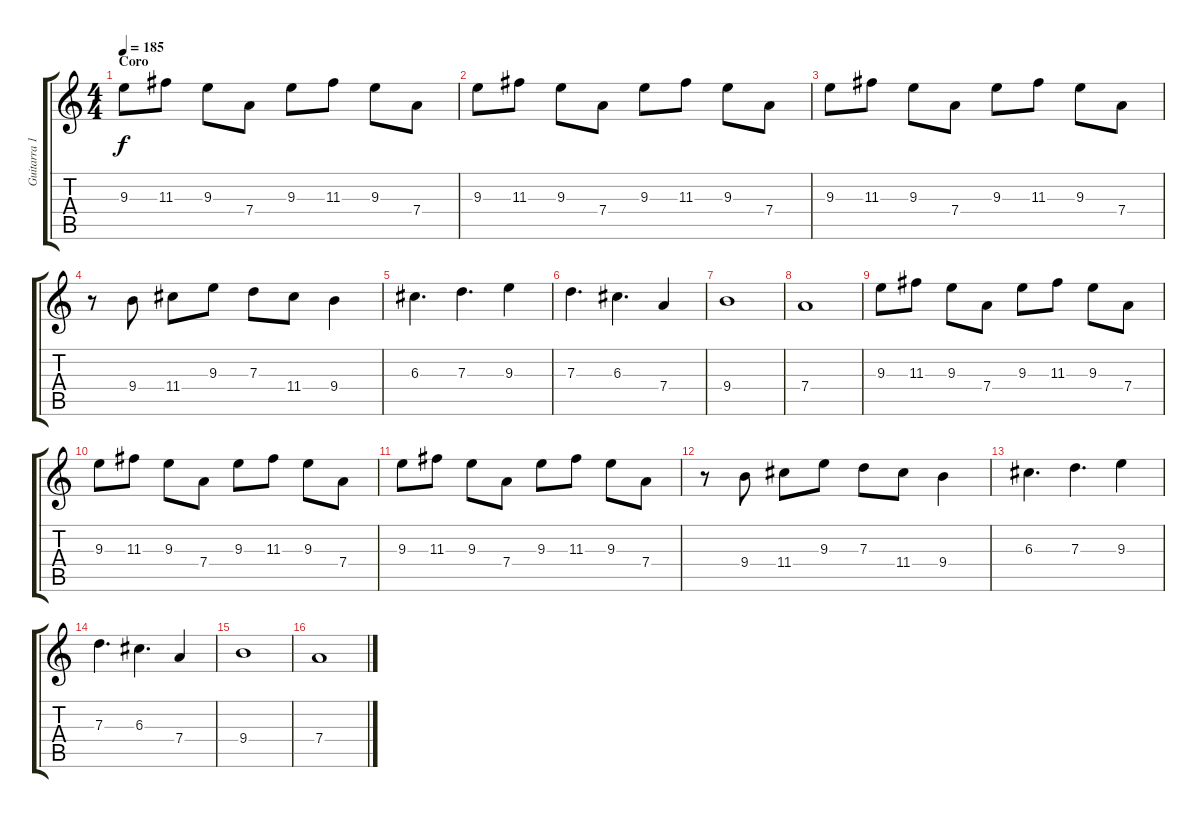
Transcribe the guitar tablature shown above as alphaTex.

\track ("Guitarra 1" "Guitarra 1") {instrument distortionguitar}
\staff {score tabs}
\tuning (E4 B3 G3 D3 A2 D2) {hide}
\ts (4 4)
\section ("" "Coro")
\tempo 185
\clef g2
\ks c
9.3.8{dy f} 11.3.8 9.3.8 7.4.8 9.3.8 11.3.8 9.3.8 7.4.8 |
9.3.8 11.3.8 9.3.8 7.4.8 9.3.8 11.3.8 9.3.8 7.4.8 |
9.3.8 11.3.8 9.3.8 7.4.8 9.3.8 11.3.8 9.3.8 7.4.8 |
r.8 9.4.8 11.4.8 9.3.8 7.3.8 11.4.8 9.4.4 |
6.3.4{d} 7.3.4{d} 9.3.4 |
7.3.4{d} 6.3.4{d} 7.4.4 |
9.4.1 |
7.4.1 |
9.3.8 11.3.8 9.3.8 7.4.8 9.3.8 11.3.8 9.3.8 7.4.8 |
9.3.8 11.3.8 9.3.8 7.4.8 9.3.8 11.3.8 9.3.8 7.4.8 |
9.3.8 11.3.8 9.3.8 7.4.8 9.3.8 11.3.8 9.3.8 7.4.8 |
r.8 9.4.8 11.4.8 9.3.8 7.3.8 11.4.8 9.4.4 |
6.3.4{d} 7.3.4{d} 9.3.4 |
7.3.4{d} 6.3.4{d} 7.4.4 |
9.4.1 |
7.4.1
